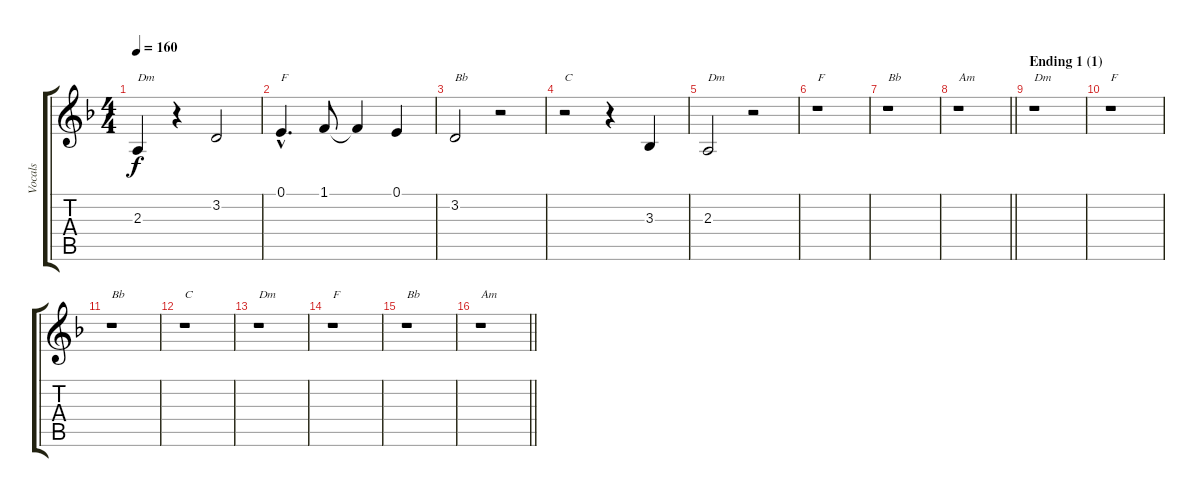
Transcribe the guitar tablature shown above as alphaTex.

\track ("Vocals" "Vocals") {instrument sopranosax}
\staff {score tabs}
\tuning (E4 B3 G3 D3 A2 E2) {hide}
\ts (4 4)
\tempo 160
\clef g2
\ks f
2.3.4{txt "Dm" dy f} r.4 3.2.2 |
0.1{hac}.4{d txt "F"} 1.1.8 1.1{t}.4 0.1.4 |
3.2.2{txt "Bb"} r.2 |
r.2{txt "C"} r.4 3.3.4 |
2.3.2{txt "Dm"} r.2 |
r.1{txt "F"} |
r.1{txt "Bb"} |
\barLineRight lightlight
r.1{txt "Am"} |
\section ("" "Ending 1 (1)")
r.1{txt "Dm"} |
r.1{txt "F"} |
r.1{txt "Bb"} |
r.1{txt "C"} |
r.1{txt "Dm"} |
r.1{txt "F"} |
r.1{txt "Bb"} |
\barLineRight lightlight
r.1{txt "Am"}
